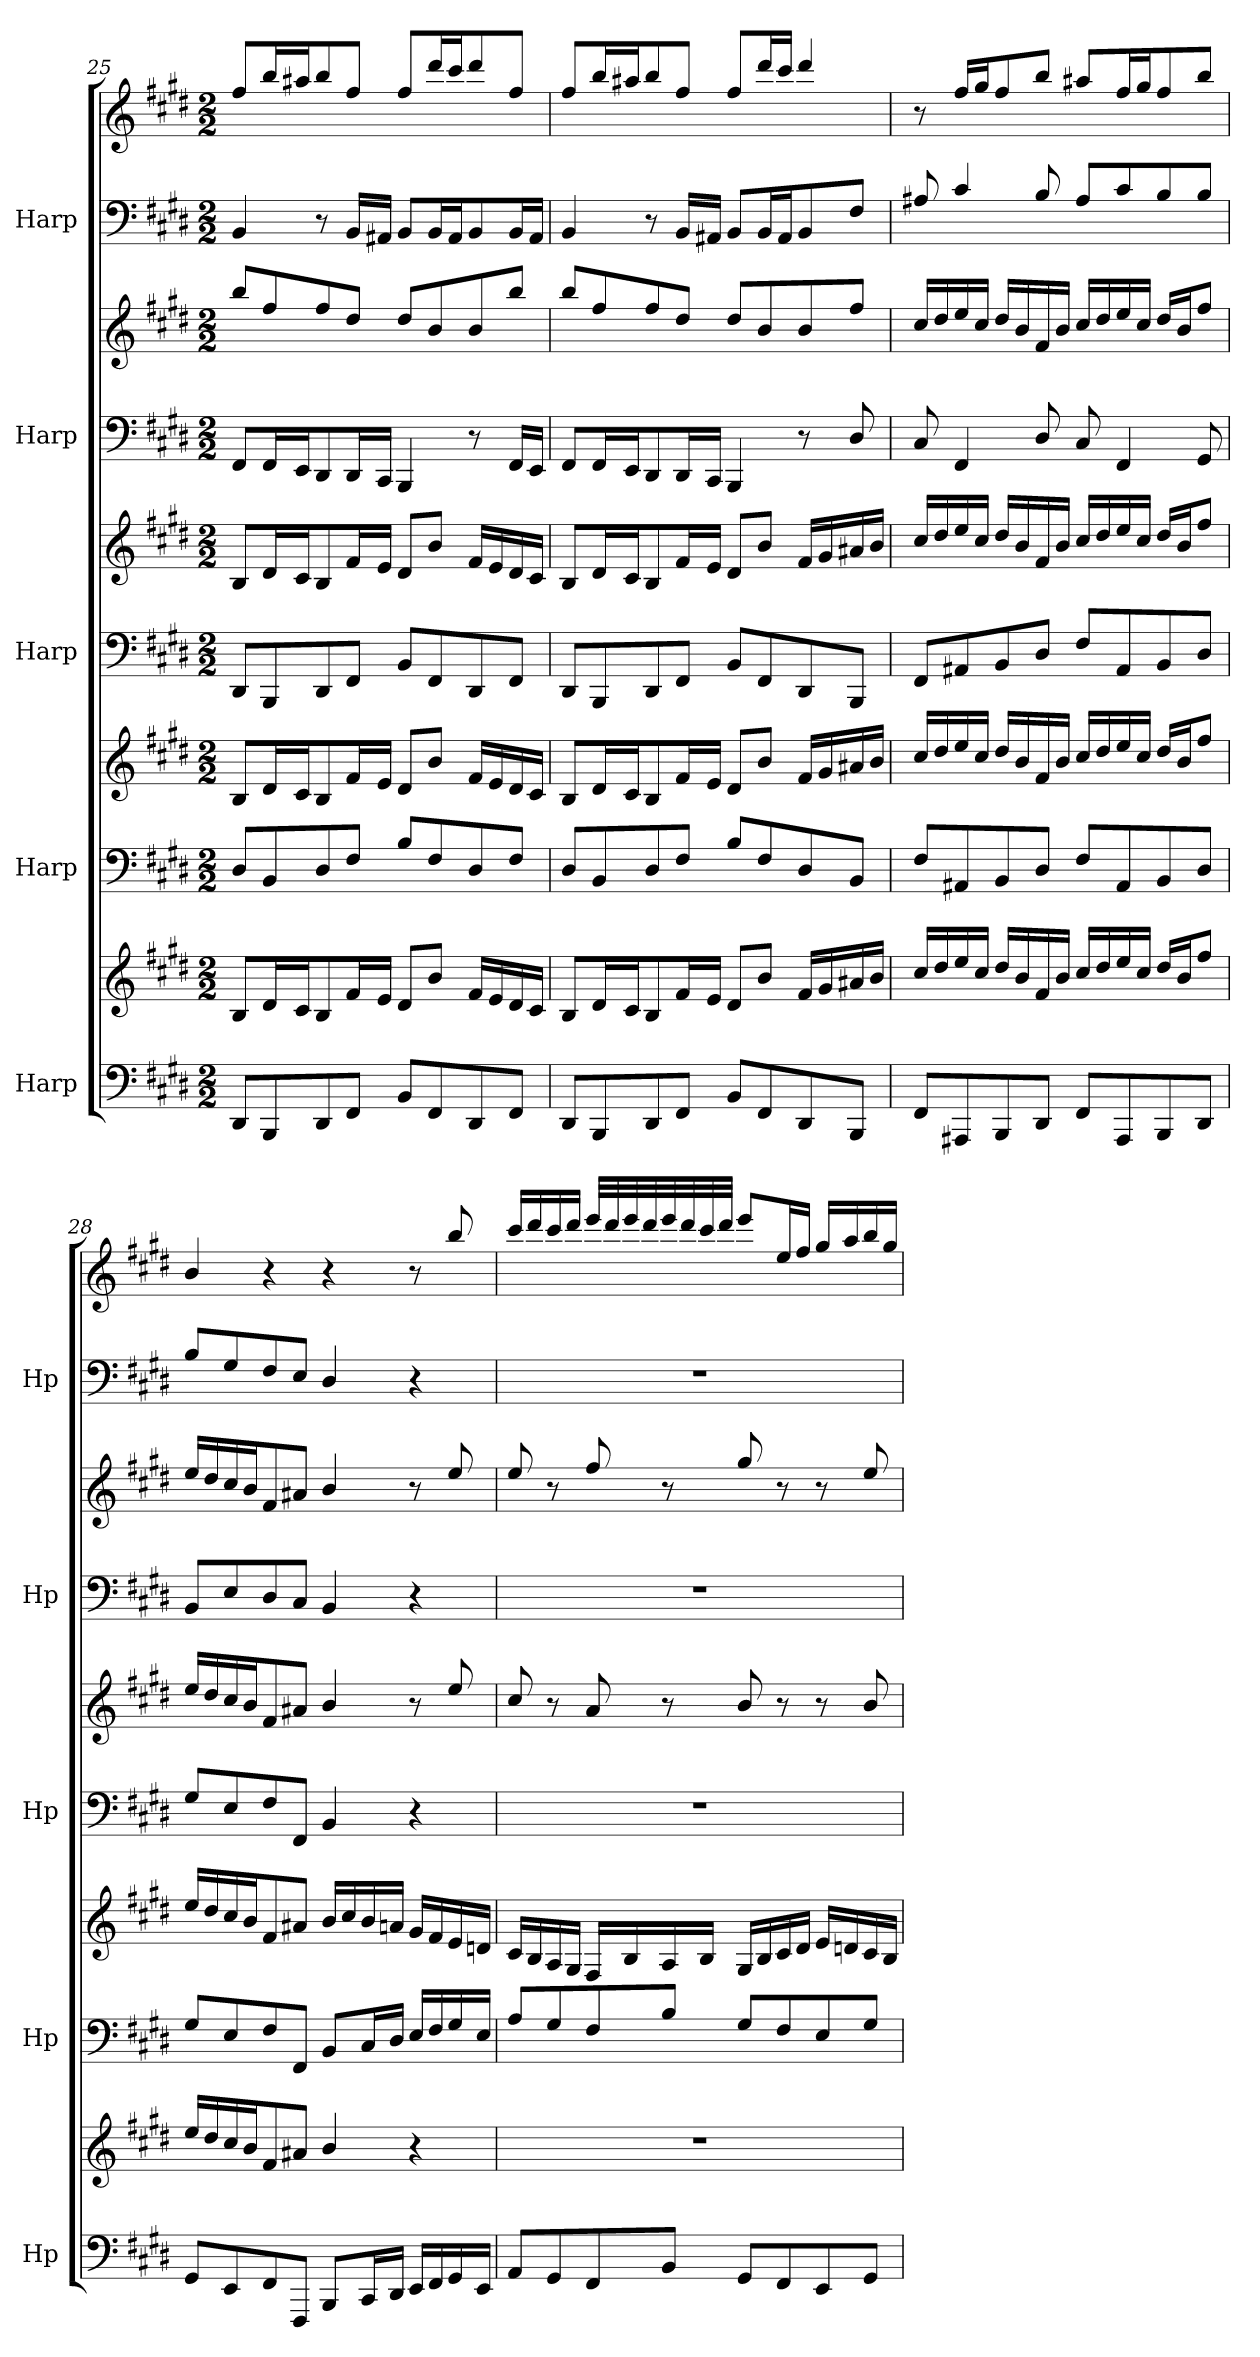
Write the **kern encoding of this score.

**kern	**kern	**kern	**kern	**kern	**kern	**kern	**kern	**kern	**kern
*part5	*part5	*part4	*part4	*part3	*part3	*part2	*part2	*part1	*part1
*staff10	*staff9	*staff8	*staff7	*staff6	*staff5	*staff4	*staff3	*staff2	*staff1
*I"Harp	*	*I"Harp	*	*I"Harp	*	*I"Harp	*	*I"Harp	*
*I'Hp	*	*I'Hp	*	*I'Hp	*	*I'Hp	*	*I'Hp	*
*clefF4	*clefG2	*clefF4	*clefG2	*clefF4	*clefG2	*clefF4	*clefG2	*clefF4	*clefG2
*k[f#c#g#d#]	*k[f#c#g#d#]	*k[f#c#g#d#]	*k[f#c#g#d#]	*k[f#c#g#d#]	*k[f#c#g#d#]	*k[f#c#g#d#]	*k[f#c#g#d#]	*k[f#c#g#d#]	*k[f#c#g#d#]
*M2/2	*M2/2	*M2/2	*M2/2	*M2/2	*M2/2	*M2/2	*M2/2	*M2/2	*M2/2
=25	=25	=25	=25	=25	=25	=25	=25	=25	=25
8DD#/L	8B/L	8D#/L	8B/L	8DD#/L	8B/L	8FF#/L	8bb/L	4BB/	8ff#/L
8BBB/	16d#/L	8BB/	16d#/L	8BBB/	16d#/L	16FF#/L	8ff#/	.	16bb/L
.	16c#/J	.	16c#/J	.	16c#/J	16EE/J	.	.	16aa#X/J
8DD#/	8B/	8D#/	8B/	8DD#/	8B/	8DD#/	8ff#/	8r	8bb/
8FF#/J	16f#/L	8F#/J	16f#/L	8FF#/J	16f#/L	16DD#/L	8dd#/J	16BB/LL	8ff#/J
.	16e/JJ	.	16e/JJ	.	16e/JJ	16CC#/JJ	.	16AA#X/JJ	.
8BB/L	8d#/L	8B/L	8d#/L	8BB/L	8d#/L	4BBB/	8dd#/L	8BB/L	8ff#/L
8FF#/	8b/J	8F#/	8b/J	8FF#/	8b/J	.	8b/	16BB/L	16ddd#/L
.	.	.	.	.	.	.	.	16AA#/J	16ccc#/J
8DD#/	16f#/LL	8D#/	16f#/LL	8DD#/	16f#/LL	8r	8b/	8BB/	8ddd#/
.	16e/	.	16e/	.	16e/	.	.	.	.
8FF#/J	16d#/	8F#/J	16d#/	8FF#/J	16d#/	16FF#/LL	8bb/J	16BB/L	8ff#/J
.	16c#/JJ	.	16c#/JJ	.	16c#/JJ	16EE/JJ	.	16AA#/JJ	.
!!LO:PB:g=z
=26	=26	=26	=26	=26	=26	=26	=26	=26	=26
8DD#/L	8B/L	8D#/L	8B/L	8DD#/L	8B/L	8FF#/L	8bb/L	4BB/	8ff#/L
8BBB/	16d#/L	8BB/	16d#/L	8BBB/	16d#/L	16FF#/L	8ff#/	.	16bb/L
.	16c#/J	.	16c#/J	.	16c#/J	16EE/J	.	.	16aa#X/J
8DD#/	8B/	8D#/	8B/	8DD#/	8B/	8DD#/	8ff#/	8r	8bb/
8FF#/J	16f#/L	8F#/J	16f#/L	8FF#/J	16f#/L	16DD#/L	8dd#/J	16BB/LL	8ff#/J
.	16e/JJ	.	16e/JJ	.	16e/JJ	16CC#/JJ	.	16AA#X/JJ	.
8BB/L	8d#/L	8B/L	8d#/L	8BB/L	8d#/L	4BBB/	8dd#/L	8BB/L	8ff#/L
8FF#/	8b/J	8F#/	8b/J	8FF#/	8b/J	.	8b/	16BB/L	16ddd#/L
.	.	.	.	.	.	.	.	16AA#/J	16ccc#/JJ
8DD#/	16f#/LL	8D#/	16f#/LL	8DD#/	16f#/LL	8r	8b/	8BB/	4ddd#/
.	16g#/	.	16g#/	.	16g#/	.	.	.	.
8BBB/J	16a#X/	8BB/J	16a#X/	8BBB/J	16a#X/	8D#/	8ff#/J	8F#/J	.
.	16b/JJ	.	16b/JJ	.	16b/JJ	.	.	.	.
=27	=27	=27	=27	=27	=27	=27	=27	=27	=27
8FF#/L	16cc#/LL	8F#/L	16cc#/LL	8FF#/L	16cc#/LL	8C#/	16cc#/LL	8A#X/	8r
.	16dd#/	.	16dd#/	.	16dd#/	.	16dd#/	.	.
8AAA#X/	16ee/	8AA#X/	16ee/	8AA#X/	16ee/	4FF#/	16ee/	4c#/	16ff#/LL
.	16cc#/JJ	.	16cc#/JJ	.	16cc#/JJ	.	16cc#/JJ	.	16gg#/J
8BBB/	16dd#/LL	8BB/	16dd#/LL	8BB/	16dd#/LL	.	16dd#/LL	.	8ff#/
.	16b/	.	16b/	.	16b/	.	16b/	.	.
8DD#/J	16f#/	8D#/J	16f#/	8D#/J	16f#/	8D#/	16f#/	8B/	8bb/J
.	16b/JJ	.	16b/JJ	.	16b/JJ	.	16b/JJ	.	.
8FF#/L	16cc#/LL	8F#/L	16cc#/LL	8F#/L	16cc#/LL	8C#/	16cc#/LL	8A#/L	8aa#X/L
.	16dd#/	.	16dd#/	.	16dd#/	.	16dd#/	.	.
8AAA#/	16ee/	8AA#/	16ee/	8AA#/	16ee/	4FF#/	16ee/	8c#/	16ff#/L
.	16cc#/JJ	.	16cc#/JJ	.	16cc#/JJ	.	16cc#/JJ	.	16gg#/J
8BBB/	16dd#/LL	8BB/	16dd#/LL	8BB/	16dd#/LL	.	16dd#/LL	8B/	8ff#/
.	16b/J	.	16b/J	.	16b/J	.	16b/J	.	.
8DD#/J	8ff#/J	8D#/J	8ff#/J	8D#/J	8ff#/J	8GG#/	8ff#/J	8B/J	8bb/J
!!LO:PB:g=z
=28	=28	=28	=28	=28	=28	=28	=28	=28	=28
8GG#/L	16ee/LL	8G#/L	16ee/LL	8G#/L	16ee/LL	8BB/L	16ee/LL	8B/L	4b/
.	16dd#/	.	16dd#/	.	16dd#/	.	16dd#/	.	.
8EE/	16cc#/	8E/	16cc#/	8E/	16cc#/	8E/	16cc#/	8G#/	.
.	16b/J	.	16b/J	.	16b/J	.	16b/J	.	.
8FF#/	8f#/	8F#/	8f#/	8F#/	8f#/	8D#/	8f#/	8F#/	4r
8FFF#/J	8a#X/J	8FF#/J	8a#X/J	8FF#/J	8a#X/J	8C#/J	8a#X/J	8E/J	.
8BBB/L	4b/	8BB/L	16b/LL	4BB/	4b/	4BB/	4b/	4D#/	4r
.	.	.	16cc#/	.	.	.	.	.	.
16CC#/L	.	16C#/L	16b/	.	.	.	.	.	.
16DD#/JJ	.	16D#/JJ	16an/JJ	.	.	.	.	.	.
16EE/LL	4r	16E/LL	16g#/LL	4r	8r	4r	8r	4r	8r
16FF#/	.	16F#/	16f#/	.	.	.	.	.	.
16GG#/	.	16G#/	16e/	.	8ee/	.	8ee/	.	8bb/
16EE/JJ	.	16E/JJ	16dn/JJ	.	.	.	.	.	.
=29	=29	=29	=29	=29	=29	=29	=29	=29	=29
8AA/L	1r	8A/L	16c#/LL	1r	8cc#/	1r	8ee/	1r	16ccc#/LL
.	.	.	16B/	.	.	.	.	.	16ddd#/
8GG#/	.	8G#/	16A/	.	8r	.	8r	.	16ccc#/
.	.	.	16G#/JJ	.	.	.	.	.	16ddd#/JJ
8FF#/	.	8F#/	16F#/LL	.	8a/	.	8ff#/	.	32eee/LLL
.	.	.	.	.	.	.	.	.	32ddd#/
.	.	.	16B/	.	.	.	.	.	32eee/
.	.	.	.	.	.	.	.	.	32ddd#/
8BB/J	.	8B/J	16A/	.	8r	.	8r	.	32eee/
.	.	.	.	.	.	.	.	.	32ddd#/
.	.	.	16B/JJ	.	.	.	.	.	32ccc#/
.	.	.	.	.	.	.	.	.	32ddd#/JJJ
8GG#/L	.	8G#/L	16G#/LL	.	8b/	.	8gg#/	.	8eee/L
.	.	.	16B/	.	.	.	.	.	.
8FF#/	.	8F#/	16c#/	.	8r	.	8r	.	16ee/L
.	.	.	16d#/JJ	.	.	.	.	.	16ff#/JJ
8EE/	.	8E/	16e/LL	.	8r	.	8r	.	16gg#/LL
.	.	.	16dn/	.	.	.	.	.	16aa/
8GG#/J	.	8G#/J	16c#/	.	8b/	.	8ee/	.	16bb/
.	.	.	16B/JJ	.	.	.	.	.	16gg#/JJ
=	=	=	=	=	=	=	=	=	=
*-	*-	*-	*-	*-	*-	*-	*-	*-	*-
